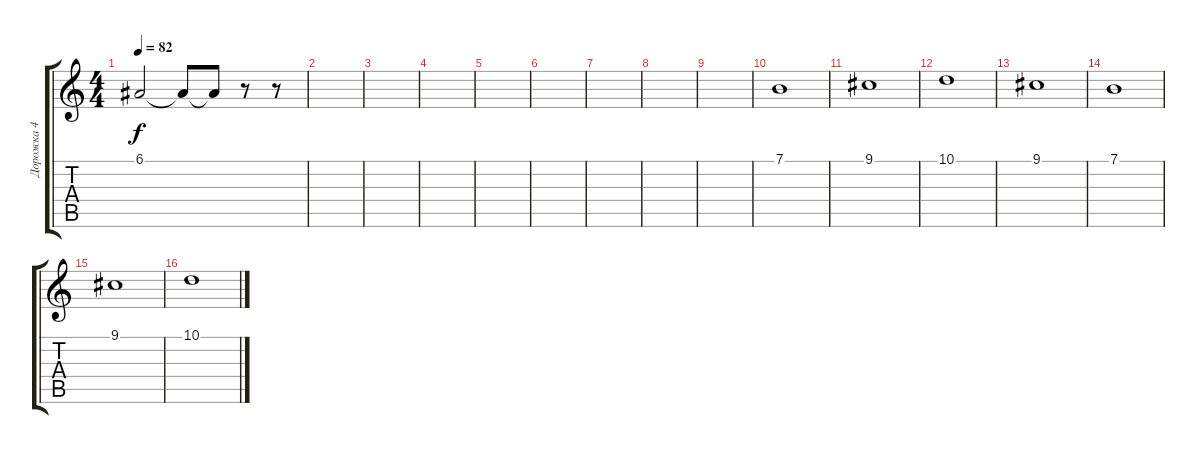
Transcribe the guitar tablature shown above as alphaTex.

\track ("Дорожка 4" "Дорожка 4") {instrument synthstrings2}
\staff {score tabs}
\tuning (E4 B3 G3 D3 A2 E2) {hide}
\ts (4 4)
\tempo 82
\clef g2
\ks c
6.1{t}.2{dy f} 6.1{t}.8 6.1{t}.8 r.8 r.8 |
|
|
|
|
|
|
|
|
7.1.1 |
9.1.1 |
10.1.1 |
9.1.1 |
7.1.1 |
9.1.1 |
10.1.1
